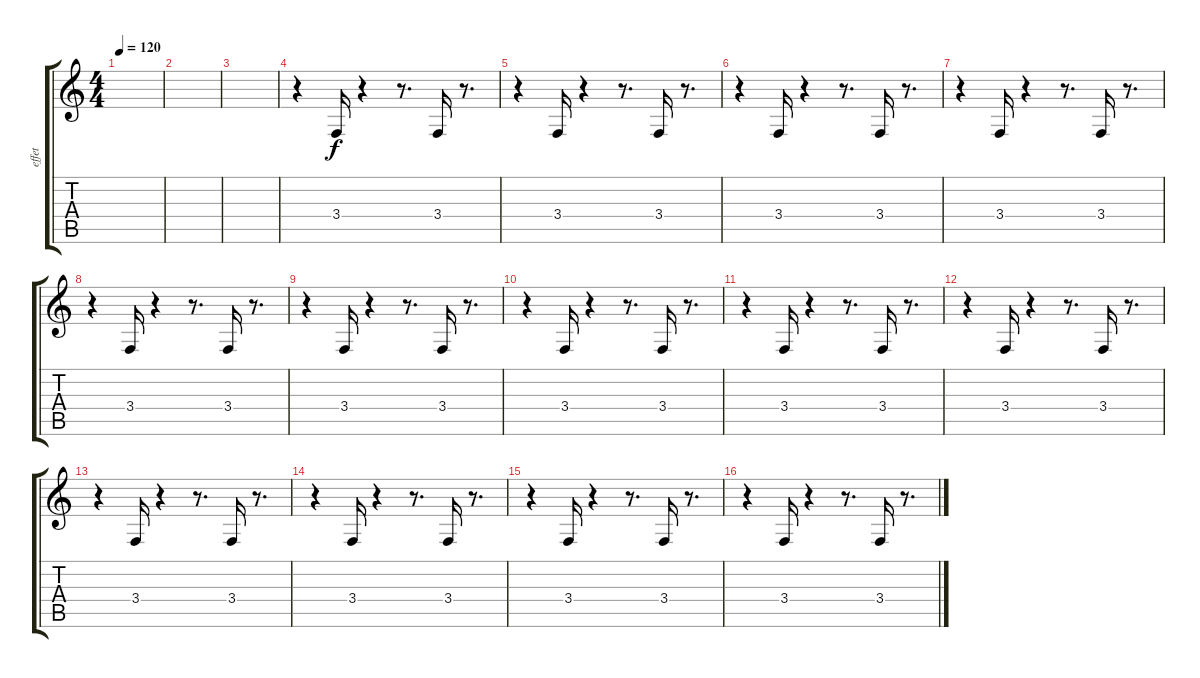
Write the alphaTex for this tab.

\track ("effet" "effet") {instrument gunshot}
\staff {score tabs}
\tuning (E4 B3 G3 D3 A2 E2) {hide}
\ts (4 4)
\tempo 120
\clef g2
\ks c
|
|
|
r.4 3.4.16 r.4 r.8{d} 3.4.16 r.8{d} |
r.4 3.4.16 r.4 r.8{d} 3.4.16 r.8{d} |
r.4 3.4.16 r.4 r.8{d} 3.4.16 r.8{d} |
r.4 3.4.16 r.4 r.8{d} 3.4.16 r.8{d} |
r.4 3.4.16 r.4 r.8{d} 3.4.16 r.8{d} |
r.4 3.4.16 r.4 r.8{d} 3.4.16 r.8{d} |
r.4 3.4.16 r.4 r.8{d} 3.4.16 r.8{d} |
r.4 3.4.16 r.4 r.8{d} 3.4.16 r.8{d} |
r.4 3.4.16 r.4 r.8{d} 3.4.16 r.8{d} |
r.4 3.4.16 r.4 r.8{d} 3.4.16 r.8{d} |
r.4 3.4.16 r.4 r.8{d} 3.4.16 r.8{d} |
r.4 3.4.16 r.4 r.8{d} 3.4.16 r.8{d} |
r.4 3.4.16 r.4 r.8{d} 3.4.16 r.8{d}
